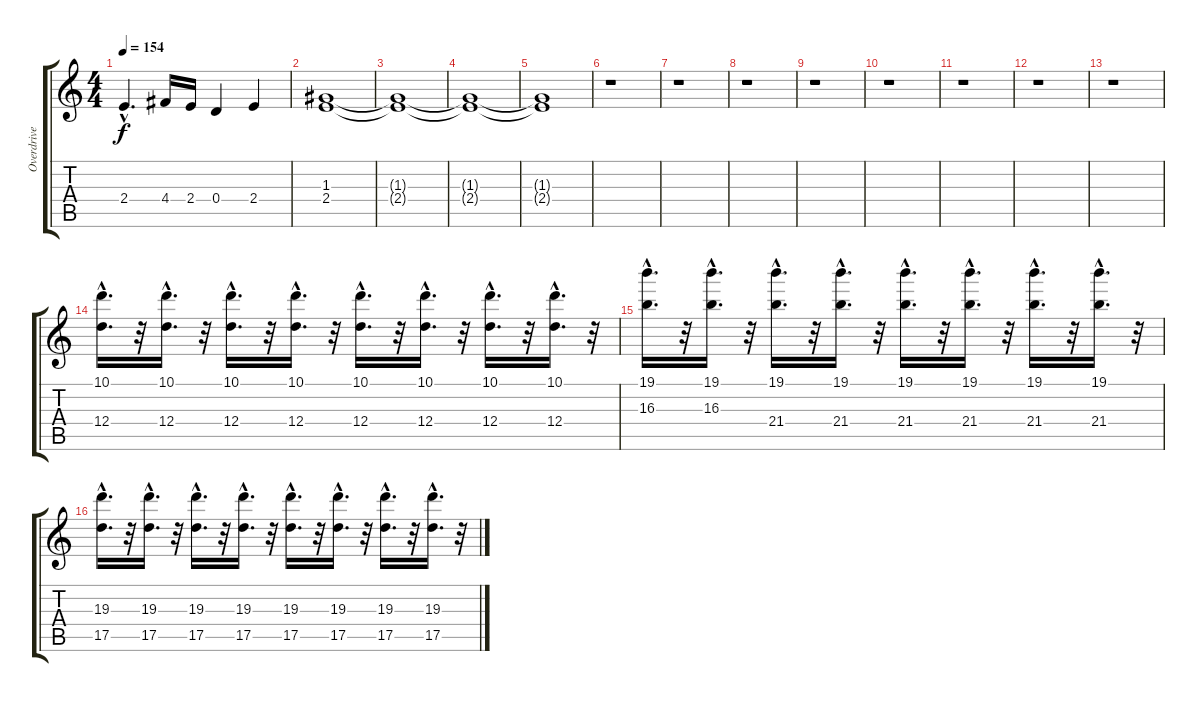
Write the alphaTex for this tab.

\track ("Overdrive Guitar" "Overdrive ") {instrument overdrivenguitar}
\staff {score tabs}
\tuning (E4 B3 G3 D3 A2 E2) {hide}
\ts (4 4)
\tempo 154
\clef g2
\ks c
2.4{hac}.4{d dy f} 4.4.16 2.4.16 0.4.4 2.4.4 |
(1.3 2.4).1 |
(1.3{t} 2.4{t}).1 |
(1.3{t} 2.4{t}).1 |
(1.3{t} 2.4{t}).1 |
r.1 |
r.1 |
r.1 |
r.1 |
r.1 |
r.1 |
r.1 |
r.1 |
(10.1{hac} 12.4{hac}).16{d} r.32 (10.1{hac} 12.4{hac}).16{d} r.32 (10.1{hac} 12.4{hac}).16{d} r.32 (10.1{hac} 12.4{hac}).16{d} r.32 (10.1{hac} 12.4{hac}).16{d} r.32 (10.1{hac} 12.4{hac}).16{d} r.32 (10.1{hac} 12.4{hac}).16{d} r.32 (10.1{hac} 12.4{hac}).16{d} r.32 |
(19.1{hac} 16.3{hac}).16{d} r.32 (19.1{hac} 16.3{hac}).16{d} r.32 (19.1{hac} 21.4{hac}).16{d} r.32 (19.1{hac} 21.4{hac}).16{d} r.32 (19.1{hac} 21.4{hac}).16{d} r.32 (19.1{hac} 21.4{hac}).16{d} r.32 (19.1{hac} 21.4{hac}).16{d} r.32 (19.1{hac} 21.4{hac}).16{d} r.32 |
(19.3{hac} 17.5{hac}).16{d} r.32 (19.3{hac} 17.5{hac}).16{d} r.32 (19.3{hac} 17.5{hac}).16{d} r.32 (19.3{hac} 17.5{hac}).16{d} r.32 (19.3{hac} 17.5{hac}).16{d} r.32 (19.3{hac} 17.5{hac}).16{d} r.32 (19.3{hac} 17.5{hac}).16{d} r.32 (19.3{hac} 17.5{hac}).16{d} r.32
